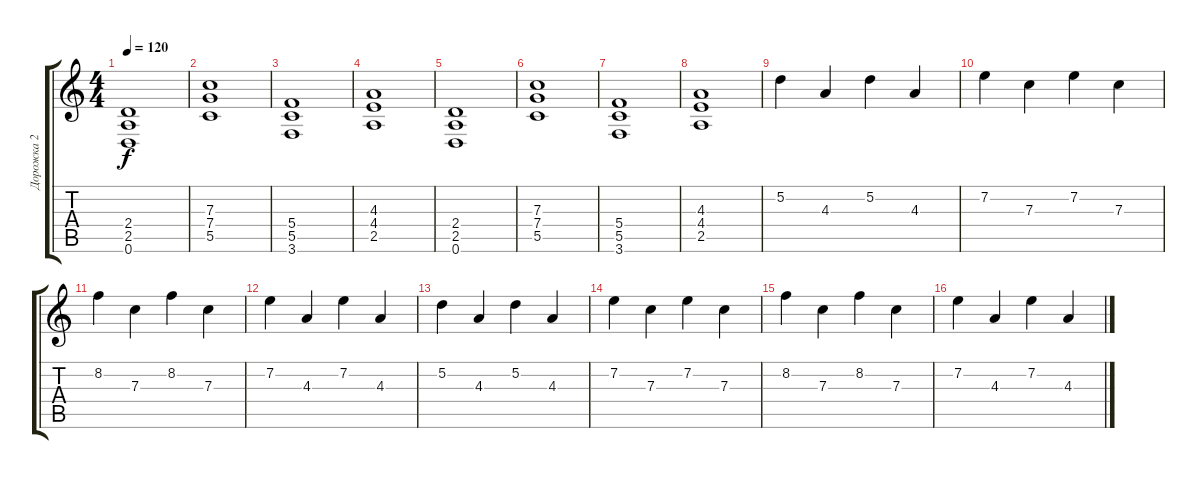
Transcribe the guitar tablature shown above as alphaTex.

\track ("Дорожка 2" "Дорожка 2") {instrument distortionguitar}
\staff {score tabs}
\tuning (D4 A3 F3 C3 G2 D2) {hide}
\ts (4 4)
\tempo 120
\clef g2
\ks c
(2.4 2.5 0.6).1{dy f} |
(7.3 7.4 5.5).1 |
(5.4 5.5 3.6).1 |
(4.3 4.4 2.5).1 |
(2.4 2.5 0.6).1 |
(7.3 7.4 5.5).1 |
(5.4 5.5 3.6).1 |
(4.3 4.4 2.5).1 |
5.2.4 4.3.4 5.2.4 4.3.4 |
7.2.4 7.3.4 7.2.4 7.3.4 |
8.2.4 7.3.4 8.2.4 7.3.4 |
7.2.4 4.3.4 7.2.4 4.3.4 |
5.2.4 4.3.4 5.2.4 4.3.4 |
7.2.4 7.3.4 7.2.4 7.3.4 |
8.2.4 7.3.4 8.2.4 7.3.4 |
7.2.4 4.3.4 7.2.4 4.3.4
